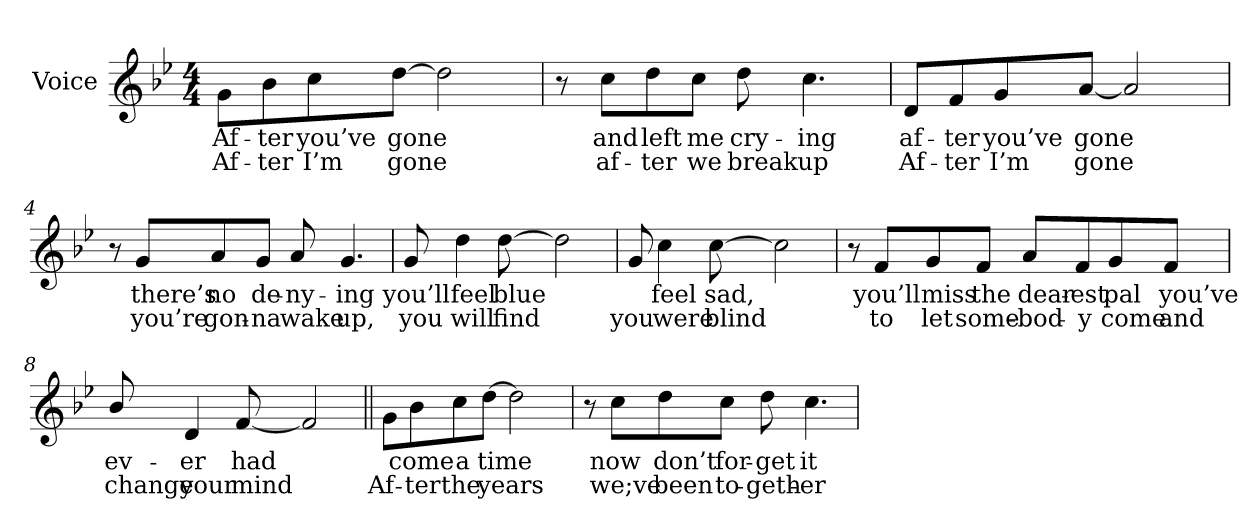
**kern	**text	**text
*part1	*part1	*part1
*staff1	*staff1	*staff1
*I"Voice	*	*
*I'V.	*	*
*clefG2	*	*
*k[b-e-]	*	*
*B-:	*	*
*M4/4	*	*
=1	=1	=1
!	!LO:LY:b	!LO:LY:b
8g\L	Af-	Af-
!	!LO:LY:b	!LO:LY:b
8b-\	-ter	-ter
!	!LO:LY:b	!LO:LY:b
8cc\	you’ve	I’m
!	!LO:LY:b	!LO:LY:b
[>8dd\J	gone	gone
2dd\]	.	.
=2	=2	=2
8r	.	.
!	!LO:LY:b	!LO:LY:b
8cc\L	and	af-
!	!LO:LY:b	!LO:LY:b
8dd\	left	-ter
!	!LO:LY:b	!LO:LY:b
8cc\J	me	we
!	!LO:LY:b	!LO:LY:b
8dd\	cry-	break
!	!LO:LY:b	!LO:LY:b
4.cc\	-ing	up
=3	=3	=3
!	!LO:LY:b	!LO:LY:b
8d/L	af-	Af-
!	!LO:LY:b	!LO:LY:b
8f/	-ter	-ter
!	!LO:LY:b	!LO:LY:b
8g/	you’ve	I’m
!	!LO:LY:b	!LO:LY:b
[<8a/J	gone	gone
2a/]	.	.
=4	=4	=4
8r	.	.
!	!LO:LY:b	!LO:LY:b
8g/L	there’s	you’re
!	!LO:LY:b	!LO:LY:b
8a/	no	gon-
!	!LO:LY:b	!LO:LY:b
8g/J	de-	-na
!	!LO:LY:b	!LO:LY:b
8a/	-ny-	wake
!	!LO:LY:b	!LO:LY:b
4.g/	-ing	up,
!!LO:LB:g=z
=5	=5	=5
!	!LO:LY:b	!LO:LY:b
8g/	you’ll	you
!	!LO:LY:b	!LO:LY:b
4dd\	feel	will
!	!LO:LY:b	!LO:LY:b
[>8dd\	blue	find
2dd\]	.	.
=6	=6	=6
!	!	!LO:LY:b
8g/	.	you
!	!LO:LY:b	!LO:LY:b
4cc\	feel	were
!	!LO:LY:b	!LO:LY:b
[>8cc\	sad,	blind
2cc\]	.	.
=7	=7	=7
8r	.	.
!	!LO:LY:b	!LO:LY:b
8f/L	you’ll	to
!	!LO:LY:b	!LO:LY:b
8g/	miss	let
!	!LO:LY:b	!LO:LY:b
8f/J	the	some-
!	!LO:LY:b	!LO:LY:b
8a/L	dear-	-bod-
!	!LO:LY:b	!LO:LY:b
8f/	-est	-y
!	!LO:LY:b	!LO:LY:b
8g/	pal	come
!	!LO:LY:b	!LO:LY:b
8f/J	you’ve	and
=8	=8	=8
!	!LO:LY:b	!LO:LY:b
8b-/	ev-	change
!	!LO:LY:b	!LO:LY:b
4d/	-er	your
!	!LO:LY:b	!LO:LY:b
[<8f/	had	mind
2f/]	.	.
!!LO:LB:g=z
=9||	=9||	=9||
!	!	!LO:LY:b
8g\L	.	Af-
!	!LO:LY:b	!LO:LY:b
8b-\	come	-ter
!	!LO:LY:b	!LO:LY:b
8cc\	a	the
!	!LO:LY:b	!LO:LY:b
[>8dd\J	time	years
2dd\]	.	.
=10	=10	=10
8r	.	.
!	!LO:LY:b	!LO:LY:b
8cc\L	now	we;ve
!	!LO:LY:b	!LO:LY:b
8dd\	don’t	been
!	!LO:LY:b	!LO:LY:b
8cc\J	for-	to-
!	!LO:LY:b	!LO:LY:b
8dd\	-get	-geth-
!	!LO:LY:b	!LO:LY:b
4.cc\	it	-er
=	=	=
*-	*-	*-
